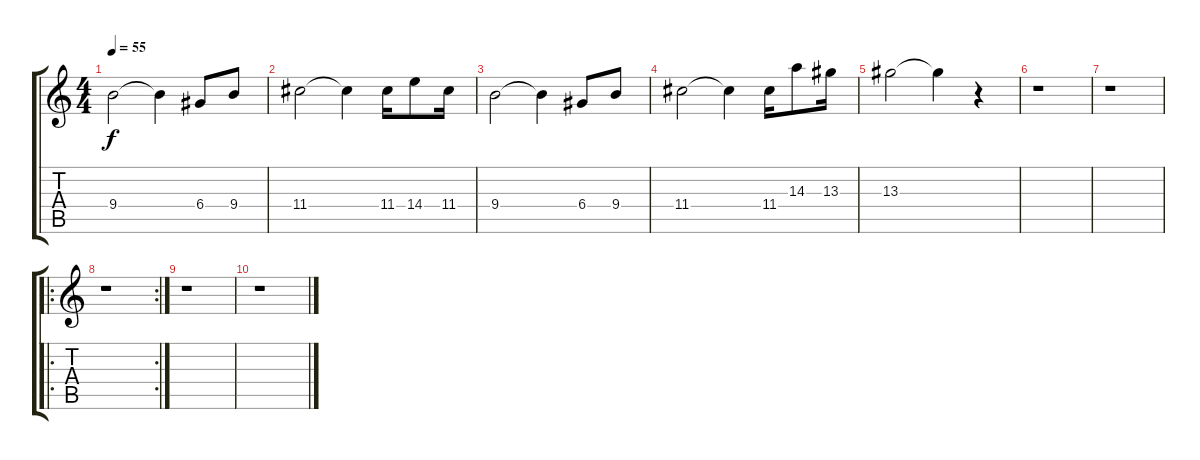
\track "" {instrument electricguitarjazz}
\staff {score tabs}
\tuning (E4 B3 G3 D3 A2 E2) {hide}
\ts (4 4)
\tempo 55
\clef g2
\ks c
9.4.2{dy f} 9.4{t}.4 6.4.8 9.4.8 |
11.4.2 11.4{t}.4 11.4.16 14.4.8 11.4.16 |
9.4.2 9.4{t}.4 6.4.8 9.4.8 |
11.4.2 11.4{t}.4 11.4.16 14.3.8 13.3.16 |
13.3.2 13.3{t}.4 r.4 |
r.1 |
r.1 |
\ro
\rc 2
r.1 |
r.1 |
r.1
